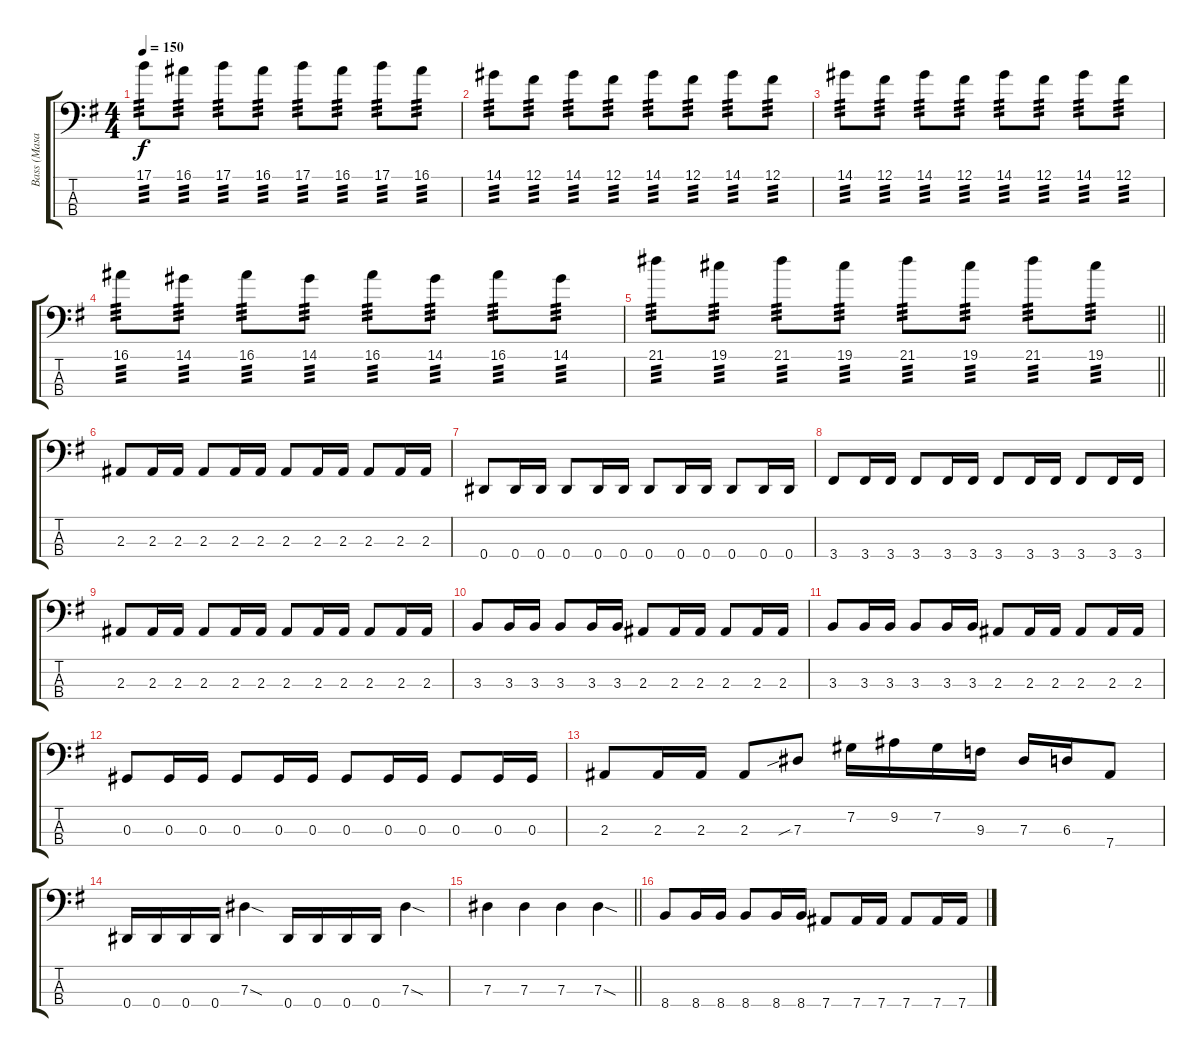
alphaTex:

\track ("Bass (Masaki)" "Bass (Masa") {instrument electricbassfinger}
\staff {score tabs}
\tuning (Gb2 Db2 Ab1 Eb1) {hide}
\ts (4 4)
\tempo 150
\clef f4
\ks g
17.1.8{tp 3 dy f} 16.1.8{tp 3} 17.1.8{tp 3} 16.1.8{tp 3} 17.1.8{tp 3} 16.1.8{tp 3} 17.1.8{tp 3} 16.1.8{tp 3} |
14.1.8{tp 3} 12.1.8{tp 3} 14.1.8{tp 3} 12.1.8{tp 3} 14.1.8{tp 3} 12.1.8{tp 3} 14.1.8{tp 3} 12.1.8{tp 3} |
14.1.8{tp 3} 12.1.8{tp 3} 14.1.8{tp 3} 12.1.8{tp 3} 14.1.8{tp 3} 12.1.8{tp 3} 14.1.8{tp 3} 12.1.8{tp 3} |
16.1.8{tp 3} 14.1.8{tp 3} 16.1.8{tp 3} 14.1.8{tp 3} 16.1.8{tp 3} 14.1.8{tp 3} 16.1.8{tp 3} 14.1.8{tp 3} |
\barLineRight lightlight
21.1.8{tp 3} 19.1.8{tp 3} 21.1.8{tp 3} 19.1.8{tp 3} 21.1.8{tp 3} 19.1.8{tp 3} 21.1.8{tp 3} 19.1.8{tp 3} |
2.3.8 2.3.16 2.3.16 2.3.8 2.3.16 2.3.16 2.3.8 2.3.16 2.3.16 2.3.8 2.3.16 2.3.16 |
0.4.8 0.4.16 0.4.16 0.4.8 0.4.16 0.4.16 0.4.8 0.4.16 0.4.16 0.4.8 0.4.16 0.4.16 |
3.4.8 3.4.16 3.4.16 3.4.8 3.4.16 3.4.16 3.4.8 3.4.16 3.4.16 3.4.8 3.4.16 3.4.16 |
2.3.8 2.3.16 2.3.16 2.3.8 2.3.16 2.3.16 2.3.8 2.3.16 2.3.16 2.3.8 2.3.16 2.3.16 |
3.3.8 3.3.16 3.3.16 3.3.8 3.3.16 3.3.16 2.3.8 2.3.16 2.3.16 2.3.8 2.3.16 2.3.16 |
3.3.8 3.3.16 3.3.16 3.3.8 3.3.16 3.3.16 2.3.8 2.3.16 2.3.16 2.3.8 2.3.16 2.3.16 |
0.3.8 0.3.16 0.3.16 0.3.8 0.3.16 0.3.16 0.3.8 0.3.16 0.3.16 0.3.8 0.3.16 0.3.16 |
2.3.8 2.3.16 2.3.16 2.3.8 7.3{sib}.8 7.2.16 9.2.16 7.2.16 9.3.16 7.3.16 6.3.16 7.4.8 |
0.4.16 0.4.16 0.4.16 0.4.16 7.3{sod}.4 0.4.16 0.4.16 0.4.16 0.4.16 7.3{sod}.4 |
\barLineRight lightlight
7.3.4 7.3.4 7.3.4 7.3{sod}.4 |
8.4.8 8.4.16 8.4.16 8.4.8 8.4.16 8.4.16 7.4.8 7.4.16 7.4.16 7.4.8 7.4.16 7.4.16
